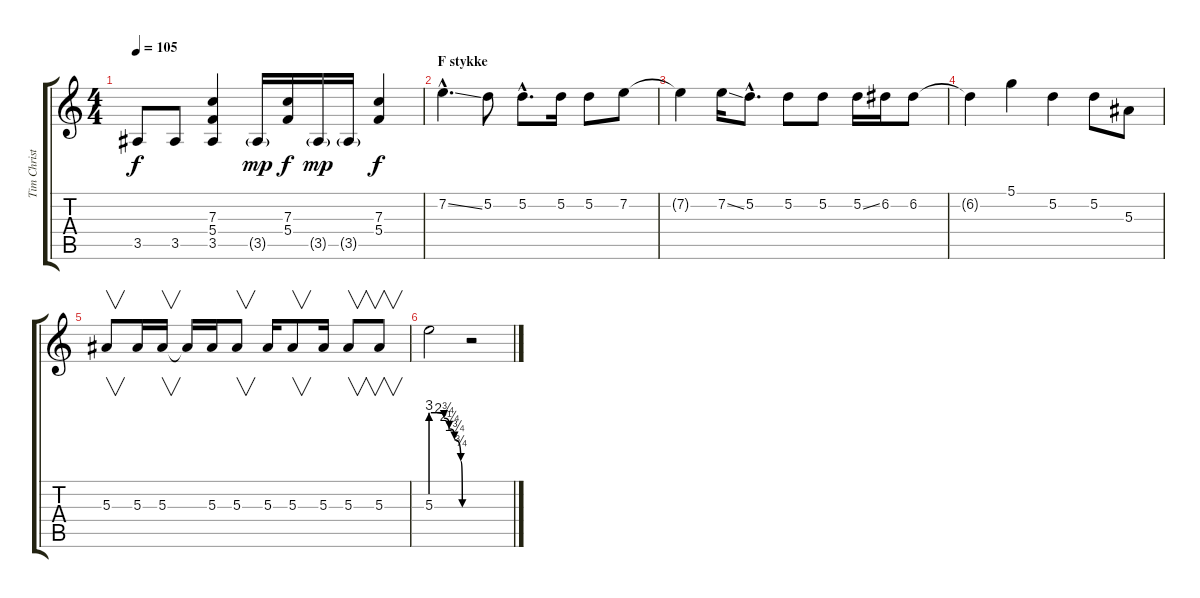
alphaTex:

\track ("Tim Christensen (Guitar 1)" "Tim Christ") {instrument distortionguitar}
\staff {score tabs}
\tuning (D4 A3 F3 C3 G2 D2) {hide}
\ts (4 4)
\tempo 105
\clef g2
\ks c
3.5.8{dy f} 3.5.8 (7.3 5.4 3.5).4 3.5{g}.16{dy mp} (7.3 5.4).16{dy f} 3.5{g}.16{dy mp} 3.5{g}.16 (7.3 5.4).4{dy f} |
\section ("" "F stykke")
7.2{ss hac}.4{d} 5.2.8 5.2{hac}.8{d} 5.2.16 5.2.8 7.2.8 |
7.2{t}.4 7.2{ss}.16 5.2{hac}.8{d} 5.2.8 5.2.8 5.2{ss}.16 6.2.16 6.2.8 |
6.2{t}.4 5.1.4 5.2.4 5.2.8 5.3.8 |
5.3.8{v} 5.3.16 5.3.16{v} 5.3{t}.16 5.3.16 5.3.8{v} 5.3.16 5.3.8{v} 5.3.16 5.3.8{v} 5.3.8{v} |
5.3{be (custom 0 12 11 12 25 11 35 9 45 7 57 3 60 0)}.2 r.2
